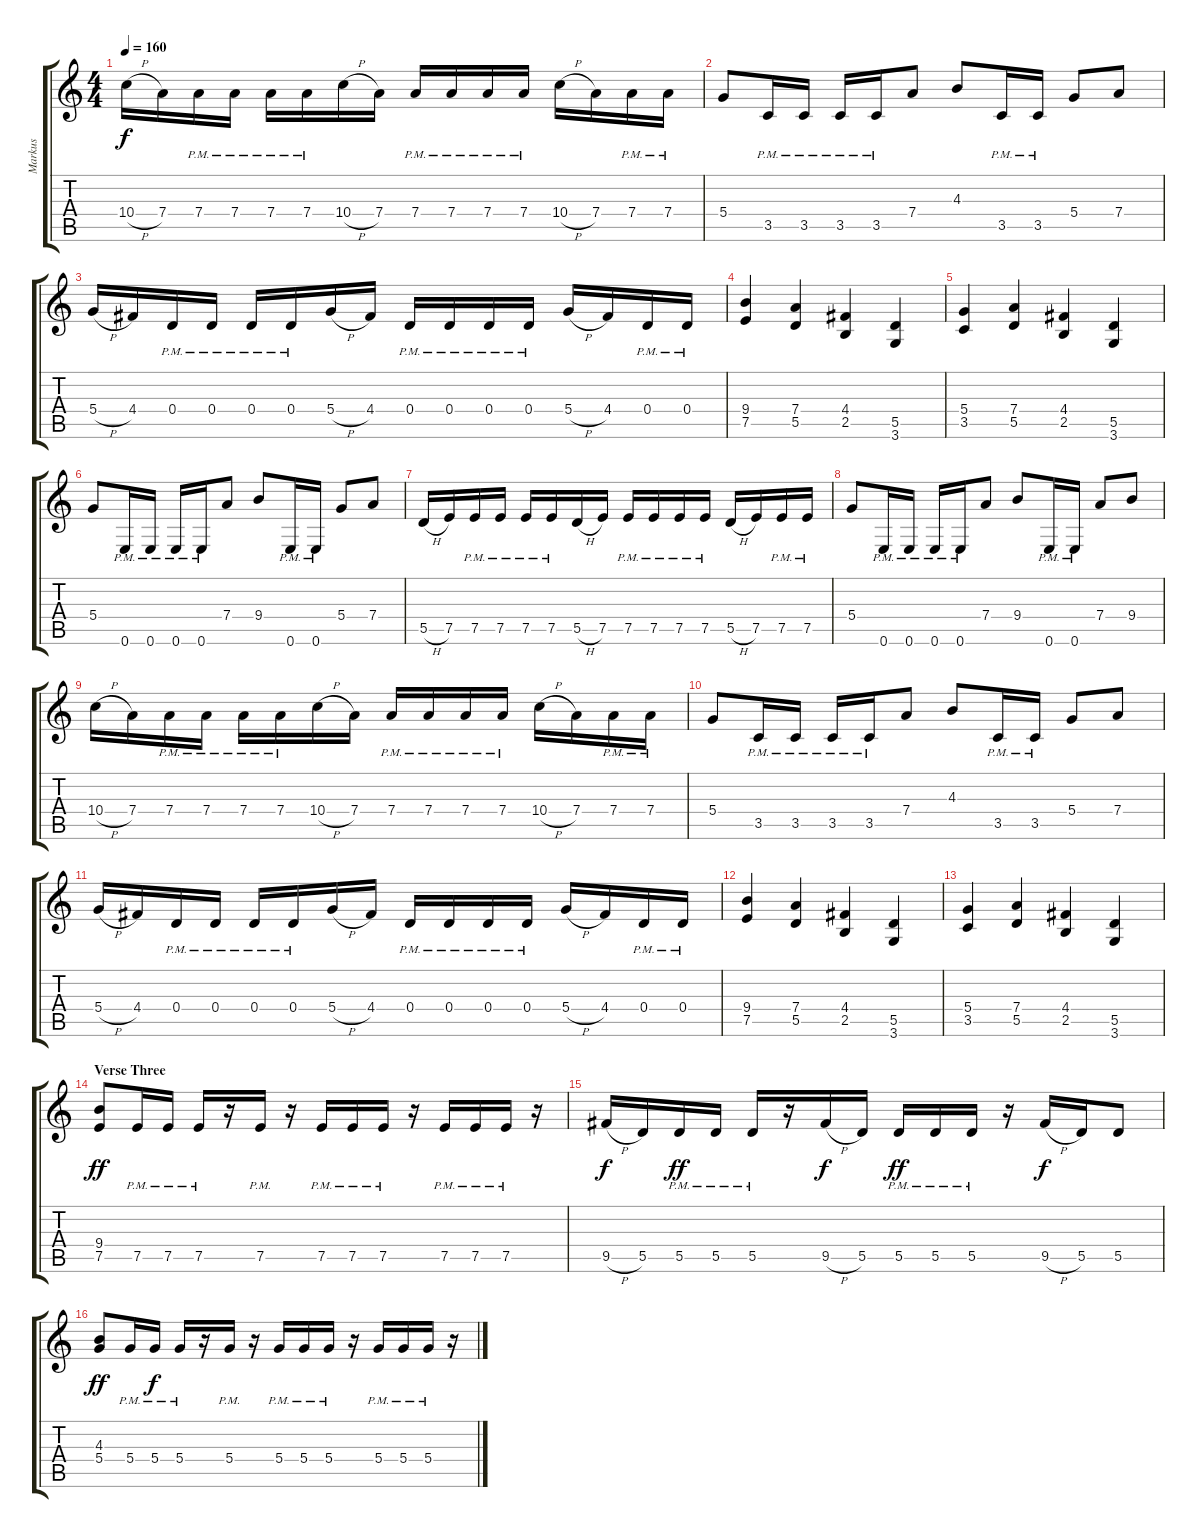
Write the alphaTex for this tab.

\track ("Markus" "Markus") {instrument distortionguitar}
\staff {score tabs}
\tuning (E4 B3 G3 D3 A2 E2) {hide}
\ts (4 4)
\tempo 160
\clef g2
\ks c
10.4{h}.16{dy f} 7.4.16 7.4{pm}.16 7.4{pm}.16 7.4{pm}.16 7.4{pm}.16 10.4{h}.16 7.4.16 7.4{pm}.16 7.4{pm}.16 7.4{pm}.16 7.4{pm}.16 10.4{h}.16 7.4.16 7.4{pm}.16 7.4{pm}.16 |
5.4.8 3.5{pm}.16 3.5{pm}.16 3.5{pm}.16 3.5{pm}.16 7.4.8 4.3.8 3.5{pm}.16 3.5{pm}.16 5.4.8 7.4.8 |
5.4{h}.16 4.4.16 0.4{pm}.16 0.4{pm}.16 0.4{pm}.16 0.4{pm}.16 5.4{h}.16 4.4.16 0.4{pm}.16 0.4{pm}.16 0.4{pm}.16 0.4{pm}.16 5.4{h}.16 4.4.16 0.4{pm}.16 0.4{pm}.16 |
(9.4 7.5).4 (7.4 5.5).4 (4.4 2.5).4 (5.5 3.6).4 |
(5.4 3.5).4 (7.4 5.5).4 (4.4 2.5).4 (5.5 3.6).4 |
5.4.8 0.6{pm}.16 0.6{pm}.16 0.6{pm}.16 0.6{pm}.16 7.4.8 9.4.8 0.6{pm}.16 0.6{pm}.16 5.4.8 7.4.8 |
5.5{h}.16 7.5.16 7.5{pm}.16 7.5{pm}.16 7.5{pm}.16 7.5{pm}.16 5.5{h}.16 7.5.16 7.5{pm}.16 7.5{pm}.16 7.5{pm}.16 7.5{pm}.16 5.5{h}.16 7.5.16 7.5{pm}.16 7.5{pm}.16 |
5.4.8 0.6{pm}.16 0.6{pm}.16 0.6{pm}.16 0.6{pm}.16 7.4.8 9.4.8 0.6{pm}.16 0.6{pm}.16 7.4.8 9.4.8 |
10.4{h}.16 7.4.16 7.4{pm}.16 7.4{pm}.16 7.4{pm}.16 7.4{pm}.16 10.4{h}.16 7.4.16 7.4{pm}.16 7.4{pm}.16 7.4{pm}.16 7.4{pm}.16 10.4{h}.16 7.4.16 7.4{pm}.16 7.4{pm}.16 |
5.4.8 3.5{pm}.16 3.5{pm}.16 3.5{pm}.16 3.5{pm}.16 7.4.8 4.3.8 3.5{pm}.16 3.5{pm}.16 5.4.8 7.4.8 |
5.4{h}.16 4.4.16 0.4{pm}.16 0.4{pm}.16 0.4{pm}.16 0.4{pm}.16 5.4{h}.16 4.4.16 0.4{pm}.16 0.4{pm}.16 0.4{pm}.16 0.4{pm}.16 5.4{h}.16 4.4.16 0.4{pm}.16 0.4{pm}.16 |
(9.4 7.5).4 (7.4 5.5).4 (4.4 2.5).4 (5.5 3.6).4 |
(5.4 3.5).4 (7.4 5.5).4 (4.4 2.5).4 (5.5 3.6).4 |
\section ("" "Verse Three")
(9.4 7.5).8{dy ff} 7.5{pm}.16 7.5{pm}.16 7.5{pm}.16 r.16 7.5{pm}.16 r.16 7.5{pm}.16 7.5{pm}.16 7.5{pm}.16 r.16 7.5{pm}.16 7.5{pm}.16 7.5{pm}.16 r.16 |
9.5{h}.16{dy f} 5.5.16 5.5{pm}.16{dy ff} 5.5{pm}.16 5.5{pm}.16 r.16 9.5{h}.16{dy f} 5.5.16 5.5{pm}.16{dy ff} 5.5{pm}.16 5.5{pm}.16 r.16 9.5{h}.16{dy f} 5.5.16 5.5.8 |
(4.3 5.4).8{dy ff} 5.4{pm}.16 5.4{pm}.16{dy f} 5.4{pm}.16 r.16 5.4{pm}.16 r.16 5.4{pm}.16 5.4{pm}.16 5.4{pm}.16 r.16 5.4{pm}.16 5.4{pm}.16 5.4{pm}.16 r.16
